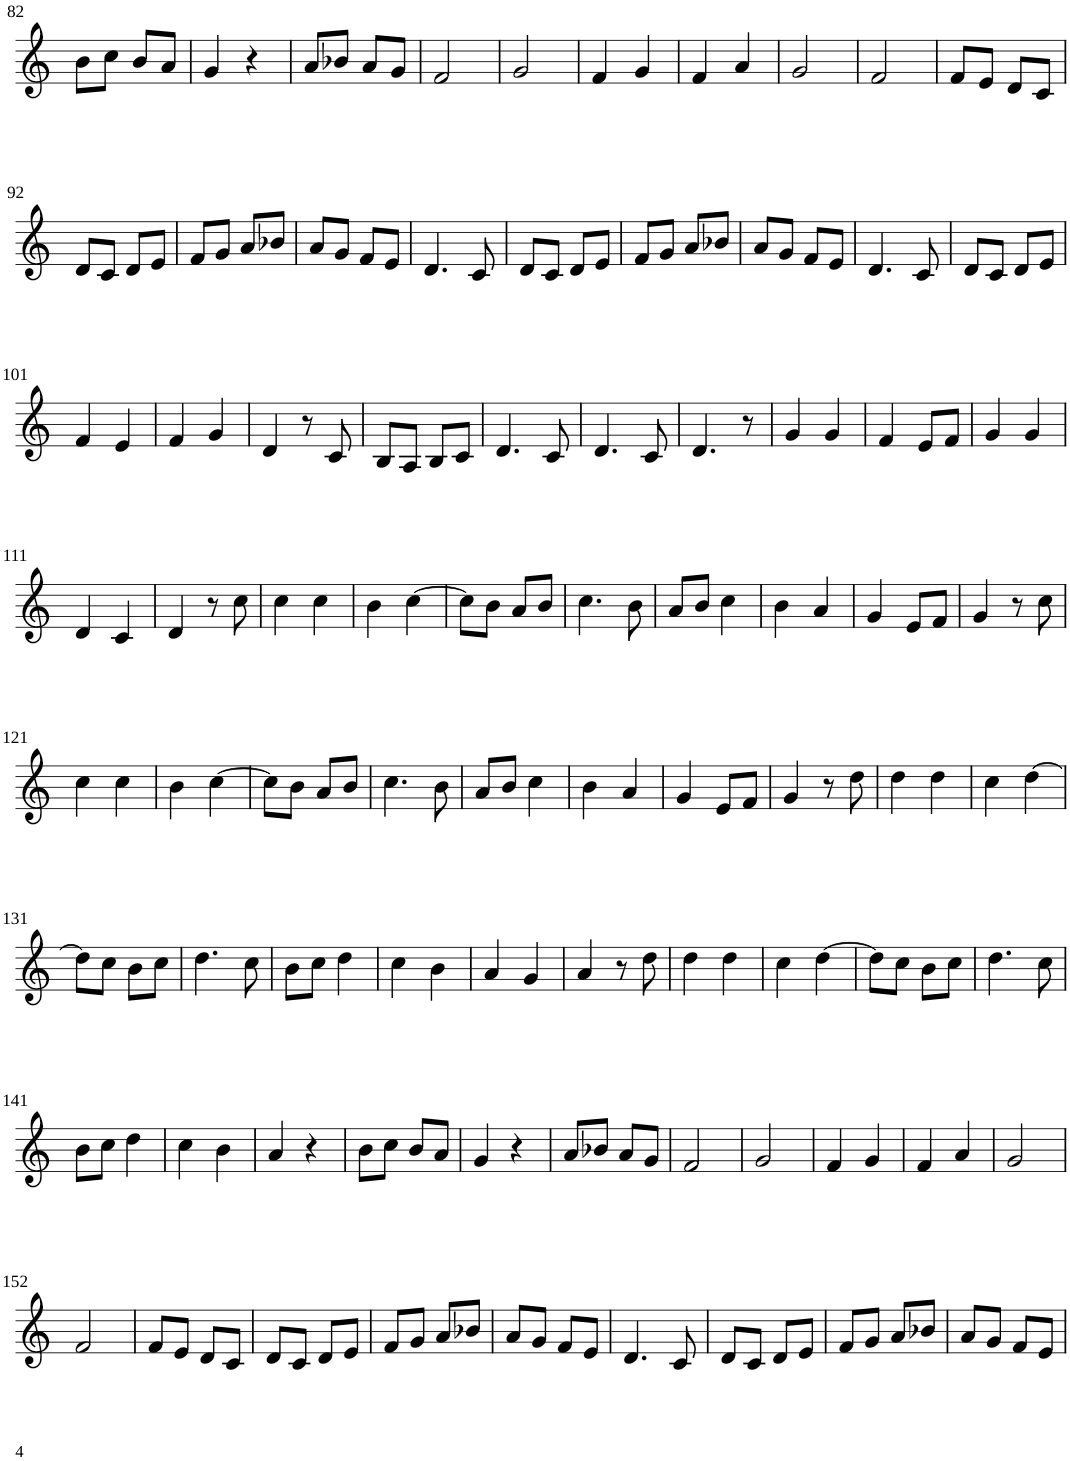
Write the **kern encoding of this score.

**kern
*part1
*staff1
*I"Violin
!!LO:PB:g=z
*clefG2
*k[]
*M2/4
=82
8b\L
8cc\J
8b/L
8a/J
=83
4g/
4r
=84
8a/L
8b-X/J
8a/L
8g/J
=85
2f/
=86
2g/
=87
4f/
4g/
=88
4f/
4a/
=89
2g/
=90
2f/
=91
8f/L
8e/J
8d/L
8c/J
!!LO:LB:g=z
=92
8d/L
8c/J
8d/L
8e/J
=93
8f/L
8g/J
8a/L
8b-X/J
=94
8a/L
8g/J
8f/L
8e/J
=95
4.d/
8c/
=96
8d/L
8c/J
8d/L
8e/J
=97
8f/L
8g/J
8a/L
8b-X/J
=98
8a/L
8g/J
8f/L
8e/J
=99
4.d/
8c/
=100
8d/L
8c/J
8d/L
8e/J
!!LO:LB:g=z
=101
4f/
4e/
=102
4f/
4g/
=103
4d/
8r
8c/
=104
8B/L
8A/J
8B/L
8c/J
=105
4.d/
8c/
=106
4.d/
8c/
=107
4.d/
8r
=108
4g/
4g/
=109
4f/
8e/L
8f/J
=110
4g/
4g/
!!LO:LB:g=z
=111
4d/
4c/
=112
4d/
8r
8cc\
=113
4cc\
4cc\
=114
4b\
[4cc\
=115
8cc\L]
8b\J
8a/L
8b/J
=116
4.cc\
8b\
=117
8a/L
8b/J
4cc\
=118
4b\
4a/
=119
4g/
8e/L
8f/J
=120
4g/
8r
8cc\
!!LO:LB:g=z
=121
4cc\
4cc\
=122
4b\
[4cc\
=123
8cc\L]
8b\J
8a/L
8b/J
=124
4.cc\
8b\
=125
8a/L
8b/J
4cc\
=126
4b\
4a/
=127
4g/
8e/L
8f/J
=128
4g/
8r
8dd\
=129
4dd\
4dd\
=130
4cc\
[4dd\
!!LO:LB:g=z
=131
8dd\L]
8cc\J
8b\L
8cc\J
=132
4.dd\
8cc\
=133
8b\L
8cc\J
4dd\
=134
4cc\
4b\
=135
4a/
4g/
=136
4a/
8r
8dd\
=137
4dd\
4dd\
=138
4cc\
[4dd\
=139
8dd\L]
8cc\J
8b\L
8cc\J
=140
4.dd\
8cc\
!!LO:LB:g=z
=141
8b\L
8cc\J
4dd\
=142
4cc\
4b\
=143
4a/
4r
=144
8b\L
8cc\J
8b/L
8a/J
=145
4g/
4r
=146
8a/L
8b-X/J
8a/L
8g/J
=147
2f/
=148
2g/
=149
4f/
4g/
=150
4f/
4a/
=151
2g/
!!LO:LB:g=z
=152
2f/
=153
8f/L
8e/J
8d/L
8c/J
=154
8d/L
8c/J
8d/L
8e/J
=155
8f/L
8g/J
8a/L
8b-X/J
=156
8a/L
8g/J
8f/L
8e/J
=157
4.d/
8c/
=158
8d/L
8c/J
8d/L
8e/J
=159
8f/L
8g/J
8a/L
8b-X/J
=160
8a/L
8g/J
8f/L
8e/J
=
*-
